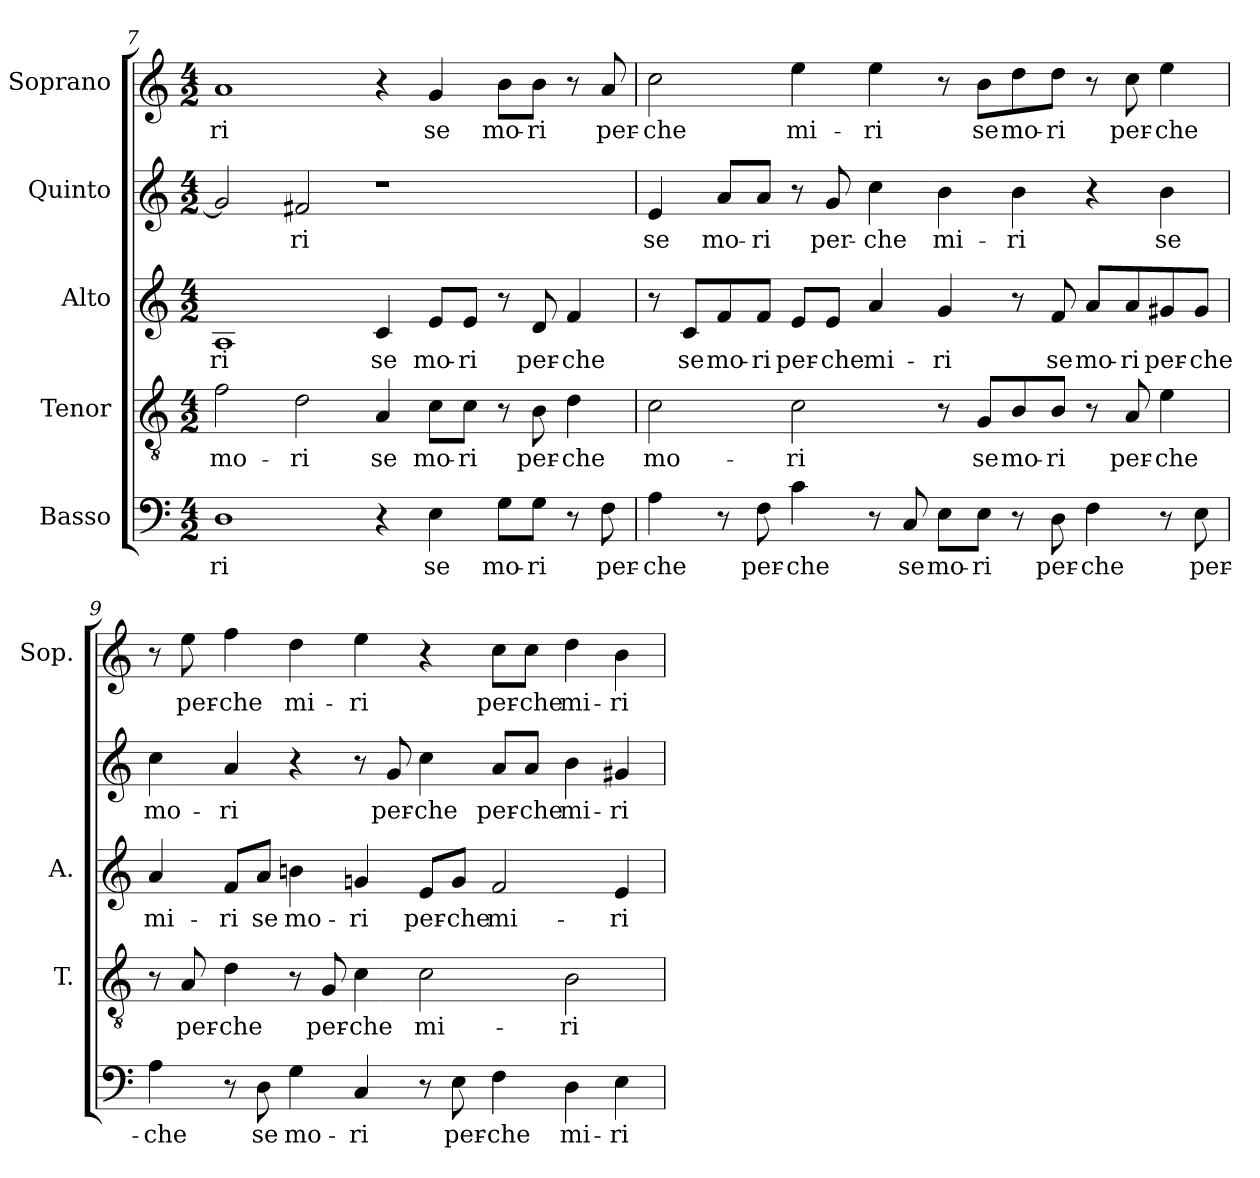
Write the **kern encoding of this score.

**kern	**text	**kern	**text	**kern	**text	**kern	**text	**kern	**text
*part5	*part5	*part4	*part4	*part3	*part3	*part2	*part2	*part1	*part1
*staff5	*staff5	*staff4	*staff4	*staff3	*staff3	*staff2	*staff2	*staff1	*staff1
*I"Basso	*	*I"Tenor	*	*I"Alto	*	*I"Quinto	*	*I"Soprano	*
*	*	*I'T.	*	*I'A.	*	*	*	*I'Sop.	*
*clefF4	*	*clefGv2	*	*clefG2	*	*clefG2	*	*clefG2	*
*	*	*ITrd7c12	*	*	*	*	*	*	*
*k[]	*	*k[]	*	*k[]	*	*k[]	*	*k[]	*
*C:	*	*C:	*	*C:	*	*C:	*	*C:	*
*M4/2	*	*M4/2	*	*M4/2	*	*M4/2	*	*M4/2	*
=7	=7	=7	=7	=7	=7	=7	=7	=7	=7
!	!LO:LY:b:color=#000000	!	!	!	!	!	!	!	!
!	!	!	!LO:LY:b:color=#000000	!	!	!	!	!	!
!	!	!	!	!	!LO:LY:b:color=#000000	!	!	!	!
!	!	!	!	!	!	!	!	!	!LO:LY:b:color=#000000
1Di	-ri	2Fi\	mo-	1Ai	-ri	2gi/]	.	1ai	-ri
!	!	!	!LO:LY:b:color=#000000	!	!	!	!	!	!
!	!	!	!	!	!	!	!LO:LY:b:color=#000000	!	!
.	.	2Di\	-ri	.	.	2f#Xi/	-ri	.	.
!	!	!	!LO:LY:b:color=#000000	!	!	!	!	!	!
!	!	!	!	!	!LO:LY:b:color=#000000	!	!	!	!
4r	.	4AAi/	se	4ci/	se	1r	.	4r	.
!	!LO:LY:b:color=#000000	!	!	!	!	!	!	!	!
!	!	!	!LO:LY:b:color=#000000	!	!	!	!	!	!
!	!	!	!	!	!LO:LY:b:color=#000000	!	!	!	!
!	!	!	!	!	!	!	!	!	!LO:LY:b:color=#000000
4Ei\	se	8Ci\L	mo-	8ei/L	mo-	.	.	4gi/	se
!	!	!	!LO:LY:b:color=#000000	!	!	!	!	!	!
!	!	!	!	!	!LO:LY:b:color=#000000	!	!	!	!
.	.	8Ci\J	-ri	8ei/J	-ri	.	.	.	.
!	!LO:LY:b:color=#000000	!	!	!	!	!	!	!	!
!	!	!	!	!	!	!	!	!	!LO:LY:b:color=#000000
8Gi\L	mo-	8r	.	8r	.	.	.	8bi\L	mo-
!	!LO:LY:b:color=#000000	!	!	!	!	!	!	!	!
!	!	!	!LO:LY:b:color=#000000	!	!	!	!	!	!
!	!	!	!	!	!LO:LY:b:color=#000000	!	!	!	!
!	!	!	!	!	!	!	!	!	!LO:LY:b:color=#000000
8Gi\J	-ri	8BBi\	per-	8di/	per-	.	.	8bi\J	-ri
!	!	!	!LO:LY:b:color=#000000	!	!	!	!	!	!
!	!	!	!	!	!LO:LY:b:color=#000000	!	!	!	!
8r	.	4Di\	-che	4fi/	-che	.	.	8r	.
!	!LO:LY:b:color=#000000	!	!	!	!	!	!	!	!
!	!	!	!	!	!	!	!	!	!LO:LY:b:color=#000000
8Fi\	per-	.	.	.	.	.	.	8ai/	per-
!!LO:LB:g=z
=8	=8	=8	=8	=8	=8	=8	=8	=8	=8
!	!LO:LY:b:color=#000000	!	!	!	!	!	!	!	!
!	!	!	!LO:LY:b:color=#000000	!	!	!	!	!	!
!	!	!	!	!	!	!	!LO:LY:b:color=#000000	!	!
!	!	!	!	!	!	!	!	!	!LO:LY:b:color=#000000
4Ai\	-che	2Ci\	mo-	8r	.	4ei/	se	2cci\	-che
!	!	!	!	!	!LO:LY:b:color=#000000	!	!	!	!
.	.	.	.	8ci/L	se	.	.	.	.
!	!	!	!	!	!LO:LY:b:color=#000000	!	!	!	!
!	!	!	!	!	!	!	!LO:LY:b:color=#000000	!	!
8r	.	.	.	8fi/	mo-	8ai/L	mo-	.	.
!	!LO:LY:b:color=#000000	!	!	!	!	!	!	!	!
!	!	!	!	!	!LO:LY:b:color=#000000	!	!	!	!
!	!	!	!	!	!	!	!LO:LY:b:color=#000000	!	!
8Fi\	per-	.	.	8fi/J	-ri	8ai/J	-ri	.	.
!	!LO:LY:b:color=#000000	!	!	!	!	!	!	!	!
!	!	!	!LO:LY:b:color=#000000	!	!	!	!	!	!
!	!	!	!	!	!LO:LY:b:color=#000000	!	!	!	!
!	!	!	!	!	!	!	!	!	!LO:LY:b:color=#000000
4ci\	-che	2Ci\	-ri	8ei/L	per-	8r	.	4eei\	mi-
!	!	!	!	!	!LO:LY:b:color=#000000	!	!	!	!
!	!	!	!	!	!	!	!LO:LY:b:color=#000000	!	!
.	.	.	.	8ei/J	-che	8gi/	per-	.	.
!	!	!	!	!	!LO:LY:b:color=#000000	!	!	!	!
!	!	!	!	!	!	!	!LO:LY:b:color=#000000	!	!
!	!	!	!	!	!	!	!	!	!LO:LY:b:color=#000000
8r	.	.	.	4ai/	mi-	4cci\	-che	4eei\	-ri
!	!LO:LY:b:color=#000000	!	!	!	!	!	!	!	!
8Ci/	se	.	.	.	.	.	.	.	.
!	!LO:LY:b:color=#000000	!	!	!	!	!	!	!	!
!	!	!	!	!	!LO:LY:b:color=#000000	!	!	!	!
!	!	!	!	!	!	!	!LO:LY:b:color=#000000	!	!
8Ei\L	mo-	8r	.	4gi/	-ri	4bi\	mi-	8r	.
!	!LO:LY:b:color=#000000	!	!	!	!	!	!	!	!
!	!	!	!LO:LY:b:color=#000000	!	!	!	!	!	!
!	!	!	!	!	!	!	!	!	!LO:LY:b:color=#000000
8Ei\J	-ri	8GGi/L	se	.	.	.	.	8bi\L	se
!	!	!	!LO:LY:b:color=#000000	!	!	!	!	!	!
!	!	!	!	!	!	!	!LO:LY:b:color=#000000	!	!
!	!	!	!	!	!	!	!	!	!LO:LY:b:color=#000000
8r	.	8BBi/	mo-	8r	.	4bi\	-ri	8ddi\	mo-
!	!LO:LY:b:color=#000000	!	!	!	!	!	!	!	!
!	!	!	!LO:LY:b:color=#000000	!	!	!	!	!	!
!	!	!	!	!	!LO:LY:b:color=#000000	!	!	!	!
!	!	!	!	!	!	!	!	!	!LO:LY:b:color=#000000
8Di\	per-	8BBi/J	-ri	8fi/	se	.	.	8ddi\J	-ri
!	!LO:LY:b:color=#000000	!	!	!	!	!	!	!	!
!	!	!	!	!	!LO:LY:b:color=#000000	!	!	!	!
4Fi\	-che	8r	.	8ai/L	mo-	4r	.	8r	.
!	!	!	!LO:LY:b:color=#000000	!	!	!	!	!	!
!	!	!	!	!	!LO:LY:b:color=#000000	!	!	!	!
!	!	!	!	!	!	!	!	!	!LO:LY:b:color=#000000
.	.	8AAi/	per-	8ai/	-ri	.	.	8cci\	per-
!	!	!	!LO:LY:b:color=#000000	!	!	!	!	!	!
!	!	!	!	!	!LO:LY:b:color=#000000	!	!	!	!
!	!	!	!	!	!	!	!LO:LY:b:color=#000000	!	!
!	!	!	!	!	!	!	!	!	!LO:LY:b:color=#000000
8r	.	4Ei\	-che	8g#Xi/	per-	4bi\	se	4eei\	-che
!	!LO:LY:b:color=#000000	!	!	!	!	!	!	!	!
!	!	!	!	!	!LO:LY:b:color=#000000	!	!	!	!
8Ei\	per-	.	.	8g#i/J	-che	.	.	.	.
=9	=9	=9	=9	=9	=9	=9	=9	=9	=9
!	!LO:LY:b:color=#000000	!	!	!	!	!	!	!	!
!	!	!	!	!	!LO:LY:b:color=#000000	!	!	!	!
!	!	!	!	!	!	!	!LO:LY:b:color=#000000	!	!
4Ai\	-che	8r	.	4ai/	mi-	4cci\	mo-	8r	.
!	!	!	!LO:LY:b:color=#000000	!	!	!	!	!	!
!	!	!	!	!	!	!	!	!	!LO:LY:b:color=#000000
.	.	8AAi/	per-	.	.	.	.	8eei\	per-
!	!	!	!LO:LY:b:color=#000000	!	!	!	!	!	!
!	!	!	!	!	!LO:LY:b:color=#000000	!	!	!	!
!	!	!	!	!	!	!	!LO:LY:b:color=#000000	!	!
!	!	!	!	!	!	!	!	!	!LO:LY:b:color=#000000
8r	.	4Di\	-che	8fi/L	-ri	4ai/	-ri	4ffi\	-che
!	!LO:LY:b:color=#000000	!	!	!	!	!	!	!	!
!	!	!	!	!	!LO:LY:b:color=#000000	!	!	!	!
8Di\	se	.	.	8ai/J	se	.	.	.	.
!	!LO:LY:b:color=#000000	!	!	!	!	!	!	!	!
!	!	!	!	!	!LO:LY:b:color=#000000	!	!	!	!
!	!	!	!	!	!	!	!	!	!LO:LY:b:color=#000000
4Gi\	mo-	8r	.	4bni\	mo-	4r	.	4ddi\	mi-
!	!	!	!LO:LY:b:color=#000000	!	!	!	!	!	!
.	.	8GGi/	per-	.	.	.	.	.	.
!	!LO:LY:b:color=#000000	!	!	!	!	!	!	!	!
!	!	!	!LO:LY:b:color=#000000	!	!	!	!	!	!
!	!	!	!	!	!LO:LY:b:color=#000000	!	!	!	!
!	!	!	!	!	!	!	!	!	!LO:LY:b:color=#000000
4Ci/	-ri	4Ci\	-che	4gni/	-ri	8r	.	4eei\	-ri
!	!	!	!	!	!	!	!LO:LY:b:color=#000000	!	!
.	.	.	.	.	.	8gi/	per-	.	.
!	!	!	!LO:LY:b:color=#000000	!	!	!	!	!	!
!	!	!	!	!	!LO:LY:b:color=#000000	!	!	!	!
!	!	!	!	!	!	!	!LO:LY:b:color=#000000	!	!
8r	.	2Ci\	mi-	8ei/L	per-	4cci\	-che	4r	.
!	!LO:LY:b:color=#000000	!	!	!	!	!	!	!	!
!	!	!	!	!	!LO:LY:b:color=#000000	!	!	!	!
8Ei\	per-	.	.	8gi/J	-che	.	.	.	.
!	!LO:LY:b:color=#000000	!	!	!	!	!	!	!	!
!	!	!	!	!	!LO:LY:b:color=#000000	!	!	!	!
!	!	!	!	!	!	!	!LO:LY:b:color=#000000	!	!
!	!	!	!	!	!	!	!	!	!LO:LY:b:color=#000000
4Fi\	-che	.	.	2fi/	mi-	8ai/L	per-	8cci\L	per-
!	!	!	!	!	!	!	!LO:LY:b:color=#000000	!	!
!	!	!	!	!	!	!	!	!	!LO:LY:b:color=#000000
.	.	.	.	.	.	8ai/J	-che	8cci\J	-che
!	!LO:LY:b:color=#000000	!	!	!	!	!	!	!	!
!	!	!	!LO:LY:b:color=#000000	!	!	!	!	!	!
!	!	!	!	!	!	!	!LO:LY:b:color=#000000	!	!
!	!	!	!	!	!	!	!	!	!LO:LY:b:color=#000000
4Di\	mi-	2BBi\	-ri	.	.	4bi\	mi-	4ddi\	mi-
!	!LO:LY:b:color=#000000	!	!	!	!	!	!	!	!
!	!	!	!	!	!LO:LY:b:color=#000000	!	!	!	!
!	!	!	!	!	!	!	!LO:LY:b:color=#000000	!	!
!	!	!	!	!	!	!	!	!	!LO:LY:b:color=#000000
4Ei\	-ri	.	.	4ei/	-ri	4g#Xi/	-ri	4bi\	-ri
=	=	=	=	=	=	=	=	=	=
*-	*-	*-	*-	*-	*-	*-	*-	*-	*-
